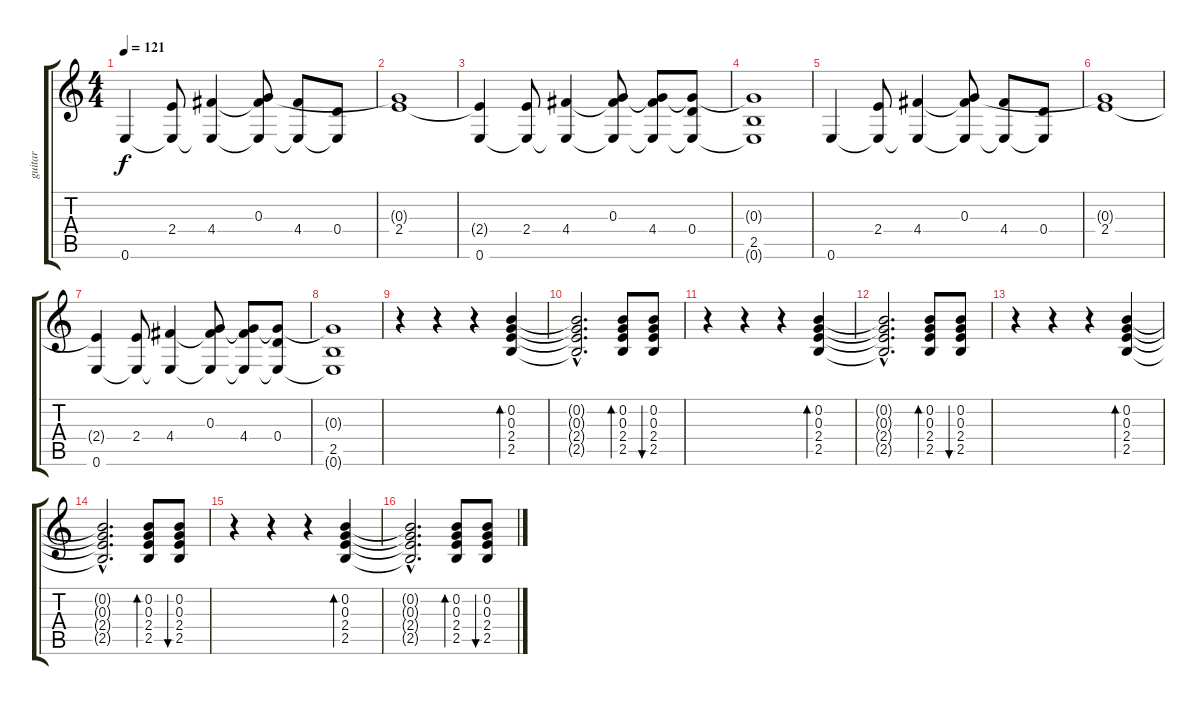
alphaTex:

\track ("guitar" "guitar") {instrument electricguitarclean}
\staff {score tabs}
\tuning (E4 B3 G3 D3 A2 E2) {hide}
\ts (4 4)
\tempo 121
\clef g2
\ks c
0.6.4{dy f instrument electricguitarclean} (2.4 0.6{t}).8 (4.4 0.6{t}).4 (0.3 4.4{t} 0.6{t}).8 (4.4 0.6{t}).8 (0.4 0.6{t}).8 |
(0.3{t} 2.4).1 |
(2.4{t} 0.6).4 (2.4 0.6{t}).8 (4.4 0.6{t}).4 (0.3 4.4{t} 0.6{t}).8 (0.3{t} 4.4 0.6{t}).8 (0.3{t} 0.4 0.6{t}).8 |
(0.3{t} 2.5 0.6{t}).1 |
0.6.4 (2.4 0.6{t}).8 (4.4 0.6{t}).4 (0.3 4.4{t} 0.6{t}).8 (4.4 0.6{t}).8 (0.4 0.6{t}).8 |
(0.3{t} 2.4).1 |
(2.4{t} 0.6).4 (2.4 0.6{t}).8 (4.4 0.6{t}).4 (0.3 4.4{t} 0.6{t}).8 (0.3{t} 4.4 0.6{t}).8 (0.3{t} 0.4 0.6{t}).8 |
(0.3{t} 2.5 0.6{t}).1 |
r.4 r.4 r.4 (0.2 0.3 2.4 2.5).4{bd 240} |
(0.2{hac t} 0.3{hac t} 2.4{hac t} 2.5{hac t}).2{d} (0.2 0.3 2.4 2.5).8{bd 120} (0.2 0.3 2.4 2.5).8{bu 120} |
r.4 r.4 r.4 (0.2 0.3 2.4 2.5).4{bd 240} |
(0.2{hac t} 0.3{hac t} 2.4{hac t} 2.5{hac t}).2{d} (0.2 0.3 2.4 2.5).8{bd 120} (0.2 0.3 2.4 2.5).8{bu 120} |
r.4 r.4 r.4 (0.2 0.3 2.4 2.5).4{bd 240} |
(0.2{hac t} 0.3{hac t} 2.4{hac t} 2.5{hac t}).2{d} (0.2 0.3 2.4 2.5).8{bd 120} (0.2 0.3 2.4 2.5).8{bu 120} |
r.4 r.4 r.4 (0.2 0.3 2.4 2.5).4{bd 240} |
(0.2{hac t} 0.3{hac t} 2.4{hac t} 2.5{hac t}).2{d} (0.2 0.3 2.4 2.5).8{bd 120} (0.2 0.3 2.4 2.5).8{bu 120}
